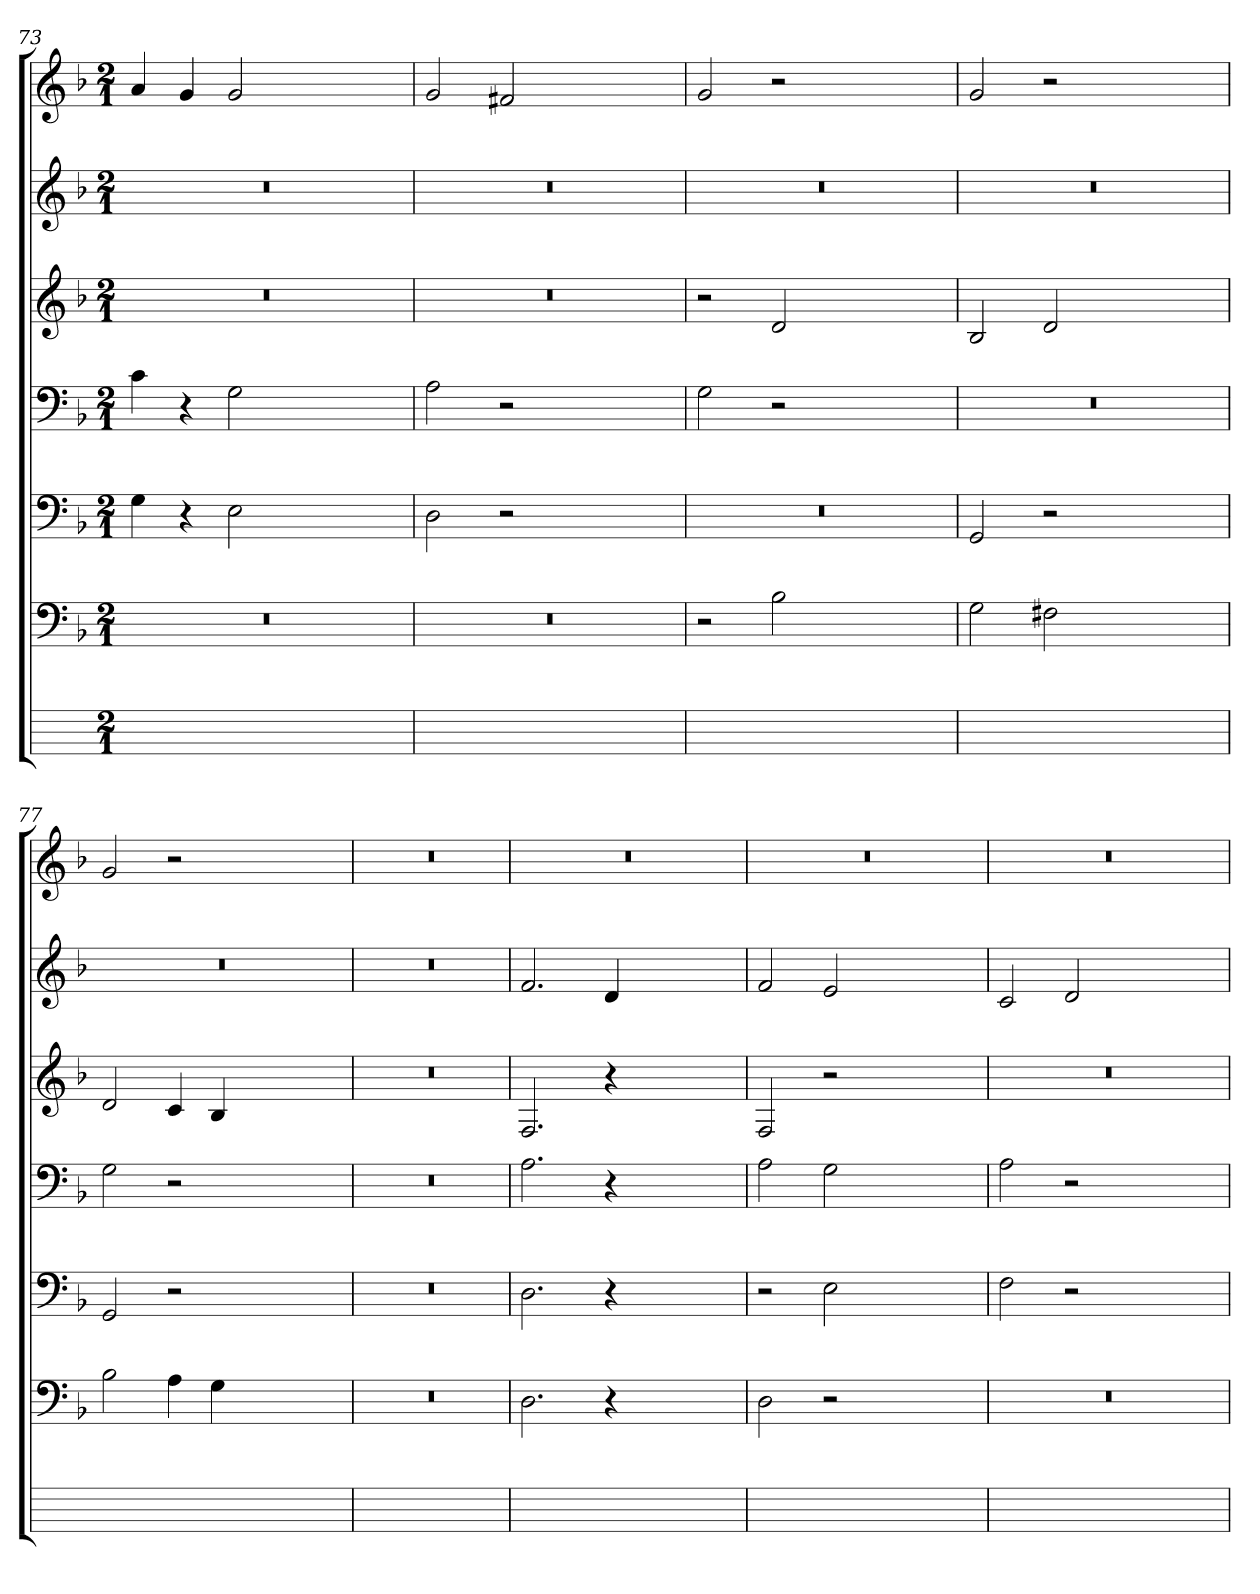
**kern	**kern	**kern	**kern	**kern	**kern	**kern
*part7	*part6	*part5	*part4	*part3	*part2	*part1
*staff7	*staff6	*staff5	*staff4	*staff3	*staff2	*staff1
*	*clefF4	*clefF4	*clefF4	*clefG2	*clefG2	*clefG2
*	*k[b-]	*k[b-]	*k[b-]	*k[b-]	*k[b-]	*k[b-]
*	*F:	*F:	*F:	*F:	*F:	*F:
*M2/1	*M2/1	*M2/1	*M2/1	*M2/1	*M2/1	*M2/1
=73	=73	=73	=73	=73	=73	=73
0ryy	0r	4G	4ci	0r	0r	4ai
.	.	4r	4r	.	.	4g
.	.	2E	2G	.	.	2g
.	.	1ryy	1ryy	.	.	1ryy
=74	=74	=74	=74	=74	=74	=74
0ryy	0r	2D	2A	0r	0r	2gi
.	.	2r	2r	.	.	2f#X
.	.	1ryy	1ryy	.	.	1ryy
=75	=75	=75	=75	=75	=75	=75
0ryy	2r	0r	2G	2r	0r	2g
.	2B-	.	2r	2d	.	2r
.	1ryy	.	1ryy	1ryy	.	1ryy
=76	=76	=76	=76	=76	=76	=76
0ryy	2G	2GGi	0r	2B-	0r	2gi
.	2F#Xj	2r	.	2d	.	2r
.	1ryy	1ryy	.	1ryy	.	1ryy
=77	=77	=77	=77	=77	=77	=77
0ryy	2B-i	2GGi	2Gi	2di	0r	2gi
.	4Ai	2r	2r	4ci	.	2r
.	4Gi	.	.	4B-i	.	.
.	1ryy	1ryy	1ryy	1ryy	.	1ryy
=78	=78	=78	=78	=78	=78	=78
0ryy	0r	0r	0r	0r	0r	0r
=79	=79	=79	=79	=79	=79	=79
0ryy	2.D	2.D	2.A	2.F	2.f	0r
.	4r	4r	4r	4r	4d	.
.	1ryy	1ryy	1ryy	1ryy	1ryy	.
=80	=80	=80	=80	=80	=80	=80
0ryy	2Di	2r	2Ai	2Fi	2f	0r
.	2r	2E	2G	2r	2e	.
.	1ryy	1ryy	1ryy	1ryy	1ryy	.
=81	=81	=81	=81	=81	=81	=81
0ryy	0r	2F	2A	0r	2c	0r
.	.	2r	2r	.	2d	.
.	.	1ryy	1ryy	.	1ryy	.
=	=	=	=	=	=	=
*-	*-	*-	*-	*-	*-	*-
